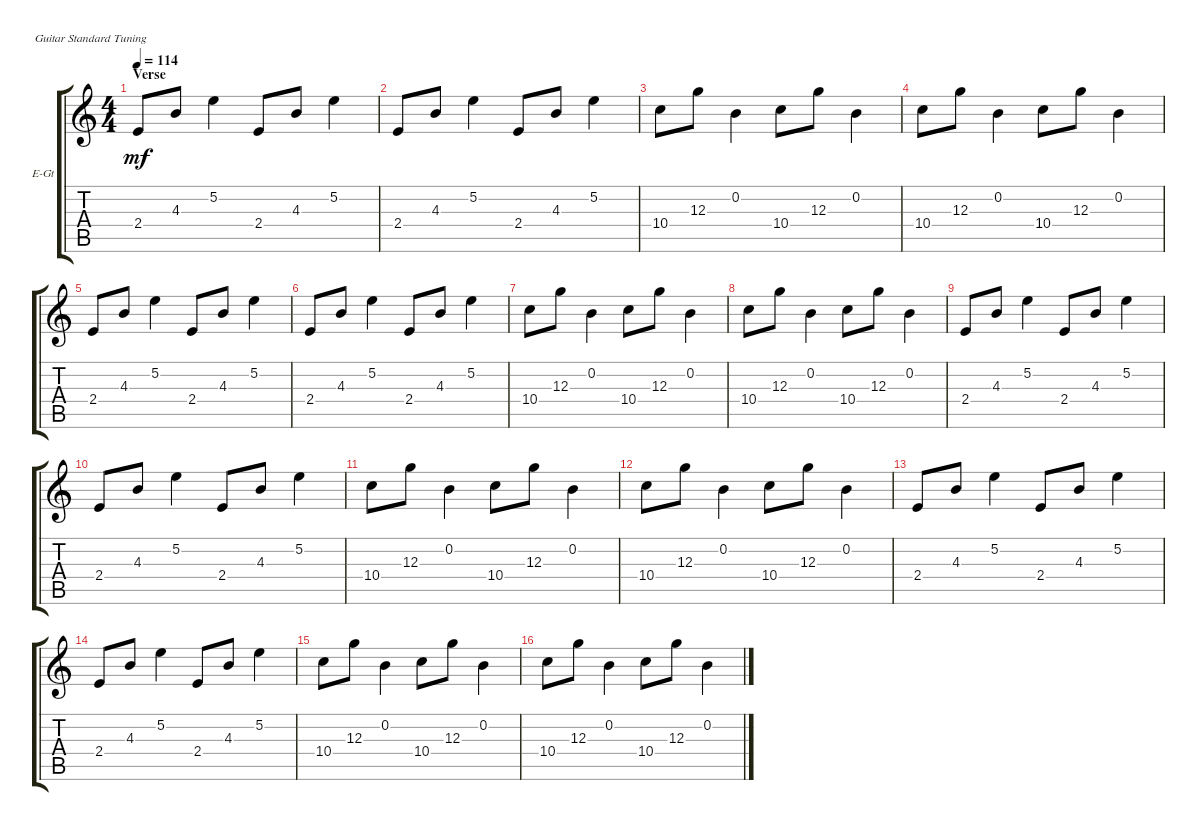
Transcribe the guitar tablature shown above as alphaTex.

\defaultSystemsLayout 4
\bracketExtendMode groupsimilarinstruments
\firstSystemTrackNameOrientation horizontal
\otherSystemsTrackNameOrientation horizontal
\track ("Electric Guitar" "E-Gt") {instrument electricguitarclean}
\staff {score tabs}
\tuning (E4 B3 G3 D3 A2 E2)
\ts (4 4)
\section ("" "Verse")
\tempo 114
\clef g2
\ks c
2.4.8{dy mf} 4.3.8 5.2.4 2.4.8 4.3.8 5.2.4 |
2.4.8 4.3.8 5.2.4 2.4.8 4.3.8 5.2.4 |
10.4.8 12.3.8 0.2.4 10.4.8 12.3.8 0.2.4 |
10.4.8 12.3.8 0.2.4 10.4.8 12.3.8 0.2.4 |
2.4.8 4.3.8 5.2.4 2.4.8 4.3.8 5.2.4 |
2.4.8 4.3.8 5.2.4 2.4.8 4.3.8 5.2.4 |
10.4.8 12.3.8 0.2.4 10.4.8 12.3.8 0.2.4 |
10.4.8 12.3.8 0.2.4 10.4.8 12.3.8 0.2.4 |
2.4.8 4.3.8 5.2.4 2.4.8 4.3.8 5.2.4 |
2.4.8 4.3.8 5.2.4 2.4.8 4.3.8 5.2.4 |
10.4.8 12.3.8 0.2.4 10.4.8 12.3.8 0.2.4 |
10.4.8 12.3.8 0.2.4 10.4.8 12.3.8 0.2.4 |
2.4.8 4.3.8 5.2.4 2.4.8 4.3.8 5.2.4 |
2.4.8 4.3.8 5.2.4 2.4.8 4.3.8 5.2.4 |
10.4.8 12.3.8 0.2.4 10.4.8 12.3.8 0.2.4 |
10.4.8 12.3.8 0.2.4 10.4.8 12.3.8 0.2.4
